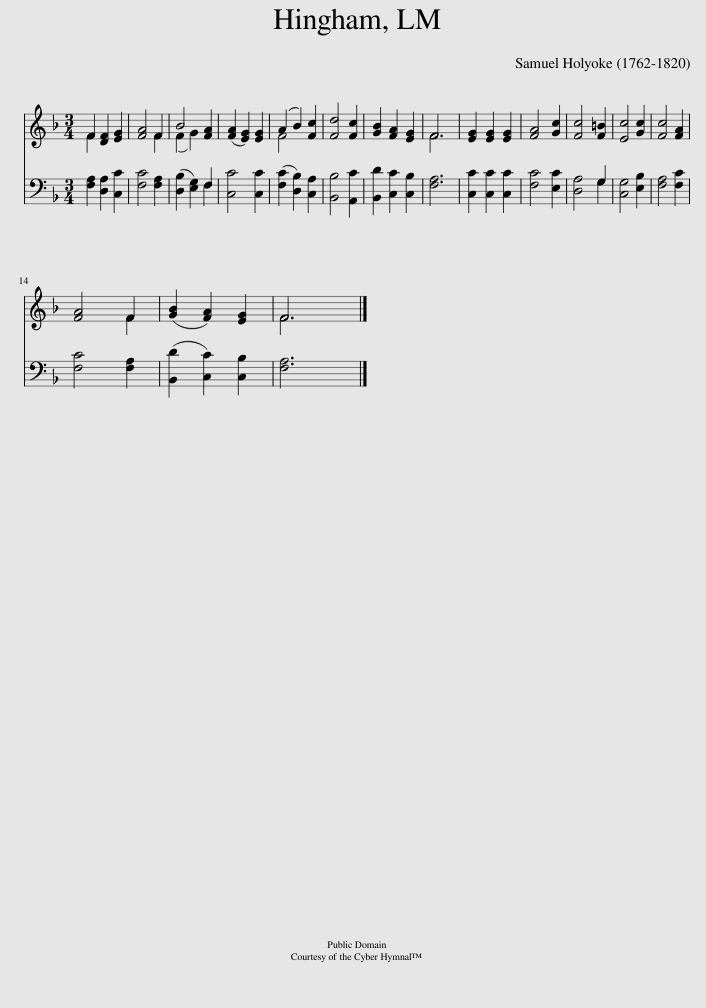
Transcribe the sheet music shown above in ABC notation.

X:1
%%score ( 1 2 ) ( 3 4 )
L:1/8
M:3/4
I:linebreak $
K:F
V:1 treble
V:2 treble
V:3 bass
V:4 bass
V:1
 F2 [DF]2 [EG]2 | [FA]4 F2 | B4 [FA]2 | ([FA]2 [EG]2) [EG]2 | (A2 B2) [Fc]2 | %5
 [Fd]4 [Fc]2 | [GB]2 [FA]2 [EG]2 | F6 | [EG]2 [EG]2 [EG]2 | [FA]4 [Gc]2 | %10
 [Fc]4 [F=B]2 | [Ec]4 [Gc]2 | [Fc]4 [FA]2 |$ [FA]4 F2 | ([GB]2 [FA]2) [EG]2 | %15
 F6 |] %16
V:2
 F2 x4 | x4 F2 | (F2 G2) x2 | x6 | F4 x2 | %5
 x6 | x6 | F6 | x6 | x6 | %10
 x6 | x6 | x6 |$ x4 F2 | x6 | %15
 F6 |] %16
V:3
 [F,A,]2 [D,A,]2 [C,C]2 | [F,C]4 [F,A,]2 | ([D,B,]2 [E,G,]2) F,2 | [C,C]4 [C,C]2 | ([F,C]2 [D,B,]2) [C,A,]2 | %5
 [B,,B,]4 [A,,C]2 | [B,,D]2 [C,C]2 [C,B,]2 | [F,A,]6 | [C,C]2 [C,C]2 [C,C]2 | [F,C]4 [E,C]2 | %10
 [D,A,]4 G,2 | [C,G,]4 [E,B,]2 | [F,A,]4 [F,C]2 |$ [F,C]4 [F,A,]2 | ([B,,D]2 [C,C]2) [C,B,]2 | %15
 [F,A,]6 |] %16
V:4
 x6 | x6 | x4 F,2 | x6 | x6 | %5
 x6 | x6 | x6 | x6 | x6 | %10
 x4 G,2 | x6 | x6 |$ x6 | x6 | %15
 x6 |] %16
